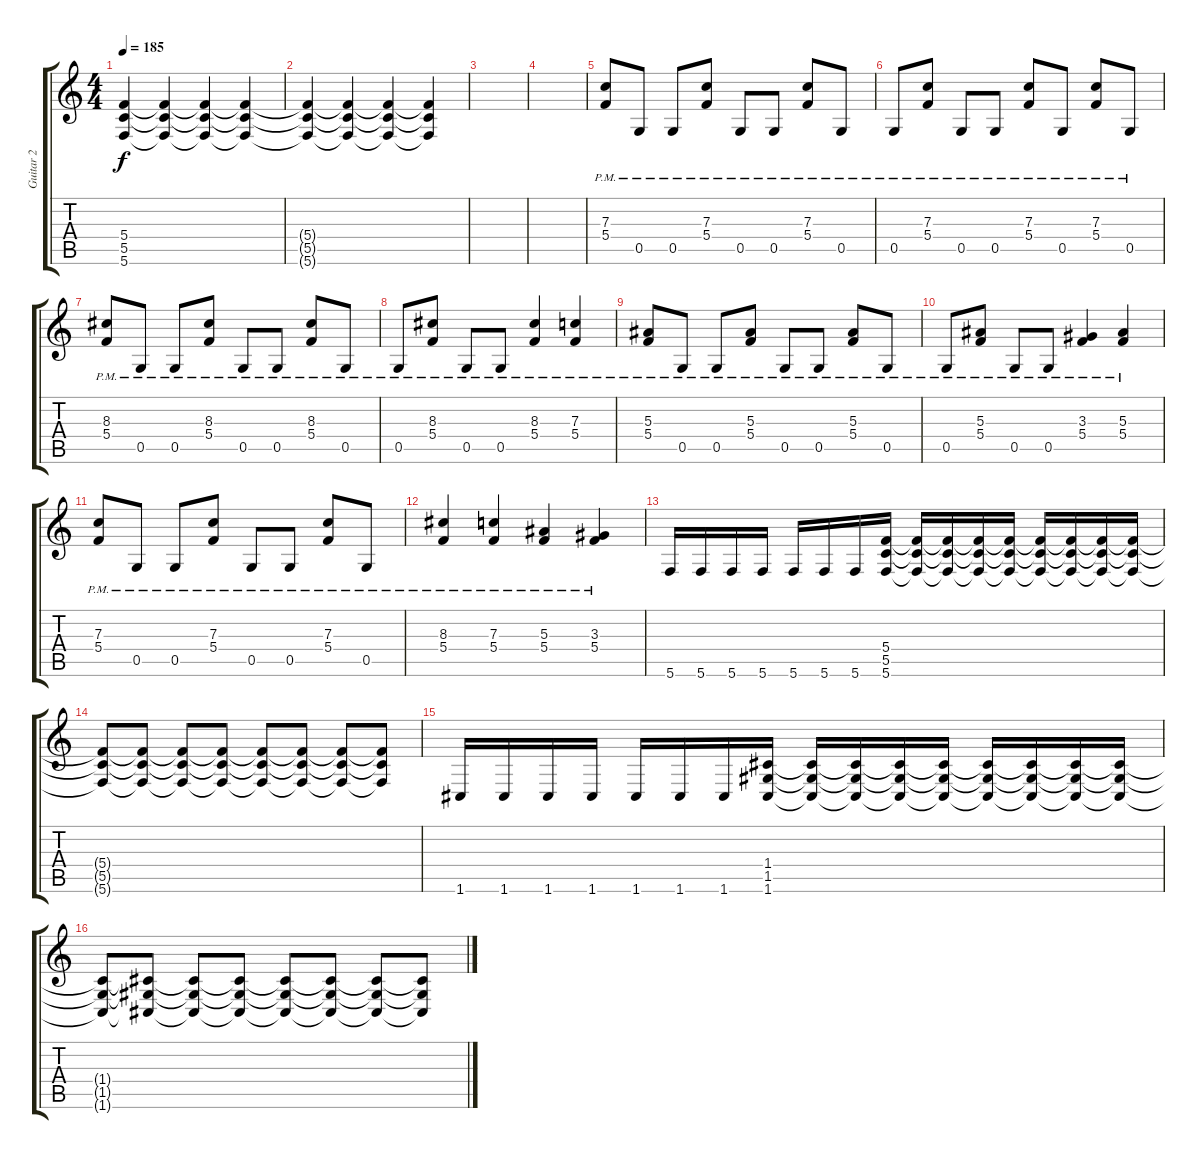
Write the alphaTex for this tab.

\track ("Guitar 2" "Guitar 2") {instrument distortionguitar}
\staff {score tabs}
\tuning (D4 A3 F3 C3 G2 C2) {hide}
\ts (4 4)
\tempo 185
\clef g2
\ks c
(5.4 5.5 5.6).4{dy f volume 4} (5.4{t} 5.5{t} 5.6{t}).4 (5.4{t} 5.5{t} 5.6{t}).4 (5.4{t} 5.5{t} 5.6{t}).4 |
(5.4{t} 5.5{t} 5.6{t}).4 (5.4{t} 5.5{t} 5.6{t}).4 (5.4{t} 5.5{t} 5.6{t}).4 (5.4{t} 5.5{t} 5.6{t}).4 |
|
|
(7.3{pm} 5.4{pm}).8 0.5{pm}.8 0.5{pm}.8 (7.3{pm} 5.4{pm}).8 0.5{pm}.8 0.5{pm}.8 (7.3{pm} 5.4{pm}).8 0.5{pm}.8 |
0.5{pm}.8 (7.3{pm} 5.4{pm}).8 0.5{pm}.8 0.5{pm}.8 (7.3{pm} 5.4{pm}).8 0.5{pm}.8 (7.3{pm} 5.4{pm}).8 0.5{pm}.8 |
(8.3{pm} 5.4{pm}).8 0.5{pm}.8 0.5{pm}.8 (8.3{pm} 5.4{pm}).8 0.5{pm}.8 0.5{pm}.8 (8.3{pm} 5.4{pm}).8 0.5{pm}.8 |
0.5{pm}.8 (8.3{pm} 5.4{pm}).8 0.5{pm}.8 0.5{pm}.8 (8.3{pm} 5.4{pm}).4 (7.3{pm} 5.4{pm}).4 |
(5.3{pm} 5.4{pm}).8 0.5{pm}.8 0.5{pm}.8 (5.3{pm} 5.4{pm}).8 0.5{pm}.8 0.5{pm}.8 (5.3{pm} 5.4{pm}).8 0.5{pm}.8 |
0.5{pm}.8 (5.3{pm} 5.4{pm}).8 0.5{pm}.8 0.5{pm}.8 (3.3{pm} 5.4{pm}).4 (5.3{pm} 5.4{pm}).4 |
(7.3{pm} 5.4{pm}).8 0.5{pm}.8 0.5{pm}.8 (7.3{pm} 5.4{pm}).8 0.5{pm}.8 0.5{pm}.8 (7.3{pm} 5.4{pm}).8 0.5{pm}.8 |
(8.3{pm} 5.4{pm}).4 (7.3{pm} 5.4{pm}).4 (5.3{pm} 5.4{pm}).4 (3.3{pm} 5.4{pm}).4 |
5.6.16 5.6.16 5.6.16 5.6.16 5.6.16 5.6.16 5.6.16 (5.4 5.5 5.6).16 (5.4{t} 5.5{t} 5.6{t}).16 (5.4{t} 5.5{t} 5.6{t}).16 (5.4{t} 5.5{t} 5.6{t}).16 (5.4{t} 5.5{t} 5.6{t}).16 (5.4{t} 5.5{t} 5.6{t}).16 (5.4{t} 5.5{t} 5.6{t}).16 (5.4{t} 5.5{t} 5.6{t}).16 (5.4{t} 5.5{t} 5.6{t}).16 |
(5.4{t} 5.5{t} 5.6{t}).8 (5.4{t} 5.5{t} 5.6{t}).8 (5.4{t} 5.5{t} 5.6{t}).8 (5.4{t} 5.5{t} 5.6{t}).8 (5.4{t} 5.5{t} 5.6{t}).8 (5.4{t} 5.5{t} 5.6{t}).8 (5.4{t} 5.5{t} 5.6{t}).8 (5.4{t} 5.5{t} 5.6{t}).8 |
1.6.16 1.6.16 1.6.16 1.6.16 1.6.16 1.6.16 1.6.16 (1.4 1.5 1.6).16 (1.4{t} 1.5{t} 1.6{t}).16 (1.4{t} 1.5{t} 1.6{t}).16 (1.4{t} 1.5{t} 1.6{t}).16 (1.4{t} 1.5{t} 1.6{t}).16 (1.4{t} 1.5{t} 1.6{t}).16 (1.4{t} 1.5{t} 1.6{t}).16 (1.4{t} 1.5{t} 1.6{t}).16 (1.4{t} 1.5{t} 1.6{t}).16 |
(1.4{t} 1.5{t} 1.6{t}).8 (1.4{t} 1.5{t} 1.6{t}).8 (1.4{t} 1.5{t} 1.6{t}).8 (1.4{t} 1.5{t} 1.6{t}).8 (1.4{t} 1.5{t} 1.6{t}).8 (1.4{t} 1.5{t} 1.6{t}).8 (1.4{t} 1.5{t} 1.6{t}).8 (1.4{t} 1.5{t} 1.6{t}).8
